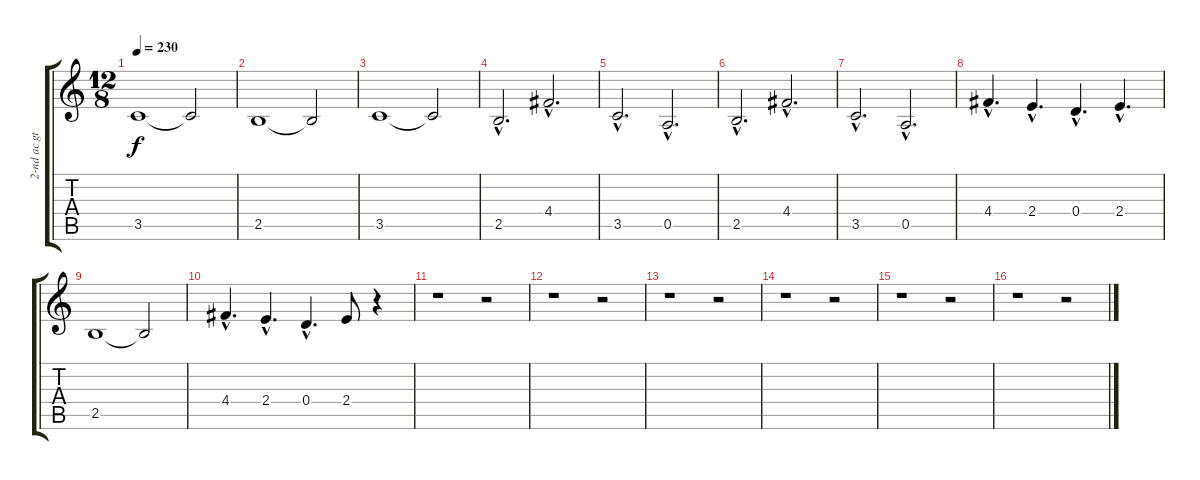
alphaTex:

\track ("2-nd ac gtr" "2-nd ac gt") {instrument electricguitarclean}
\staff {score tabs}
\tuning (E4 B3 G3 D3 A2 E2) {hide}
\ts (12 8)
\tempo 230
\clef g2
\ks c
3.5.1{dy f} 3.5{t}.2 |
2.5.1 2.5{t}.2 |
3.5.1 3.5{t}.2 |
2.5{hac}.2{d} 4.4{hac}.2{d} |
3.5{hac}.2{d} 0.5{hac}.2{d} |
2.5{hac}.2{d} 4.4{hac}.2{d} |
3.5{hac}.2{d} 0.5{hac}.2{d} |
4.4{hac}.4{d} 2.4{hac}.4{d} 0.4{hac}.4{d} 2.4{hac}.4{d} |
2.5.1 2.5{t}.2 |
4.4{hac}.4{d} 2.4{hac}.4{d} 0.4{hac}.4{d} 2.4.8 r.4 |
r.1 r.2 |
r.1 r.2 |
r.1 r.2 |
r.1 r.2 |
r.1 r.2 |
r.1 r.2
